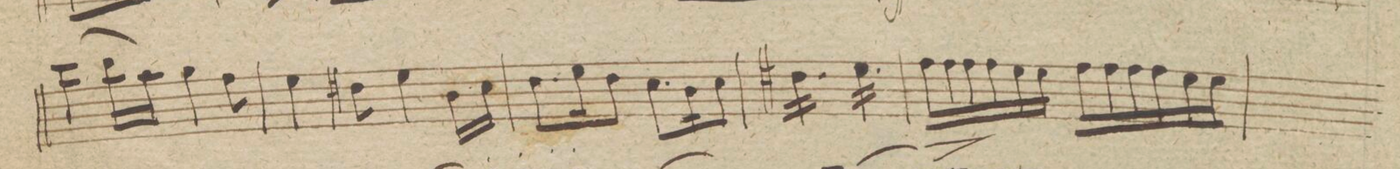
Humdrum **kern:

**kern	**dynam
*I"Violino 1mo	*
*clefG2	*
*k[f#c#g#]	*
*M6/8	*
(4ccc#\	.
16bb\LL	.
16aa\JJ)	.
4gg#\	.
8ff#\	.
=12	=12
4ee\	.
8dd#X\	.
4ee\	.
16b\LL	.
16cc#\JJ	.
=13	=13
8.dd\L	.
16ee\K	.
8dd\J	.
8.cc#\L	.
16b\K	.
8cc#\J	.
=14	=14
*tremolo	*
16dd#X\LL	.
16dd#\	.
16dd#\	.
16dd#\	.
16dd#\	.
16dd#\JJ	.
16ee\LL	.
16ee\	.
16ee\	.
16ee\	.
16ee\	.
16ee\JJ	.
*Xtremolo	*
=15	=15
*null	*
16ff#\LL	>
16ff#\	.
16ff#\	.
16ff#\	.
*null	*
16ee\	]
16ee\JJ	.
*null	*
16ff#\LL	.
16ff#\	.
16ff#\	.
16ff#\	.
*null	*
16ee\	.
16ee\JJ	.
=16	=16
*-	*-
